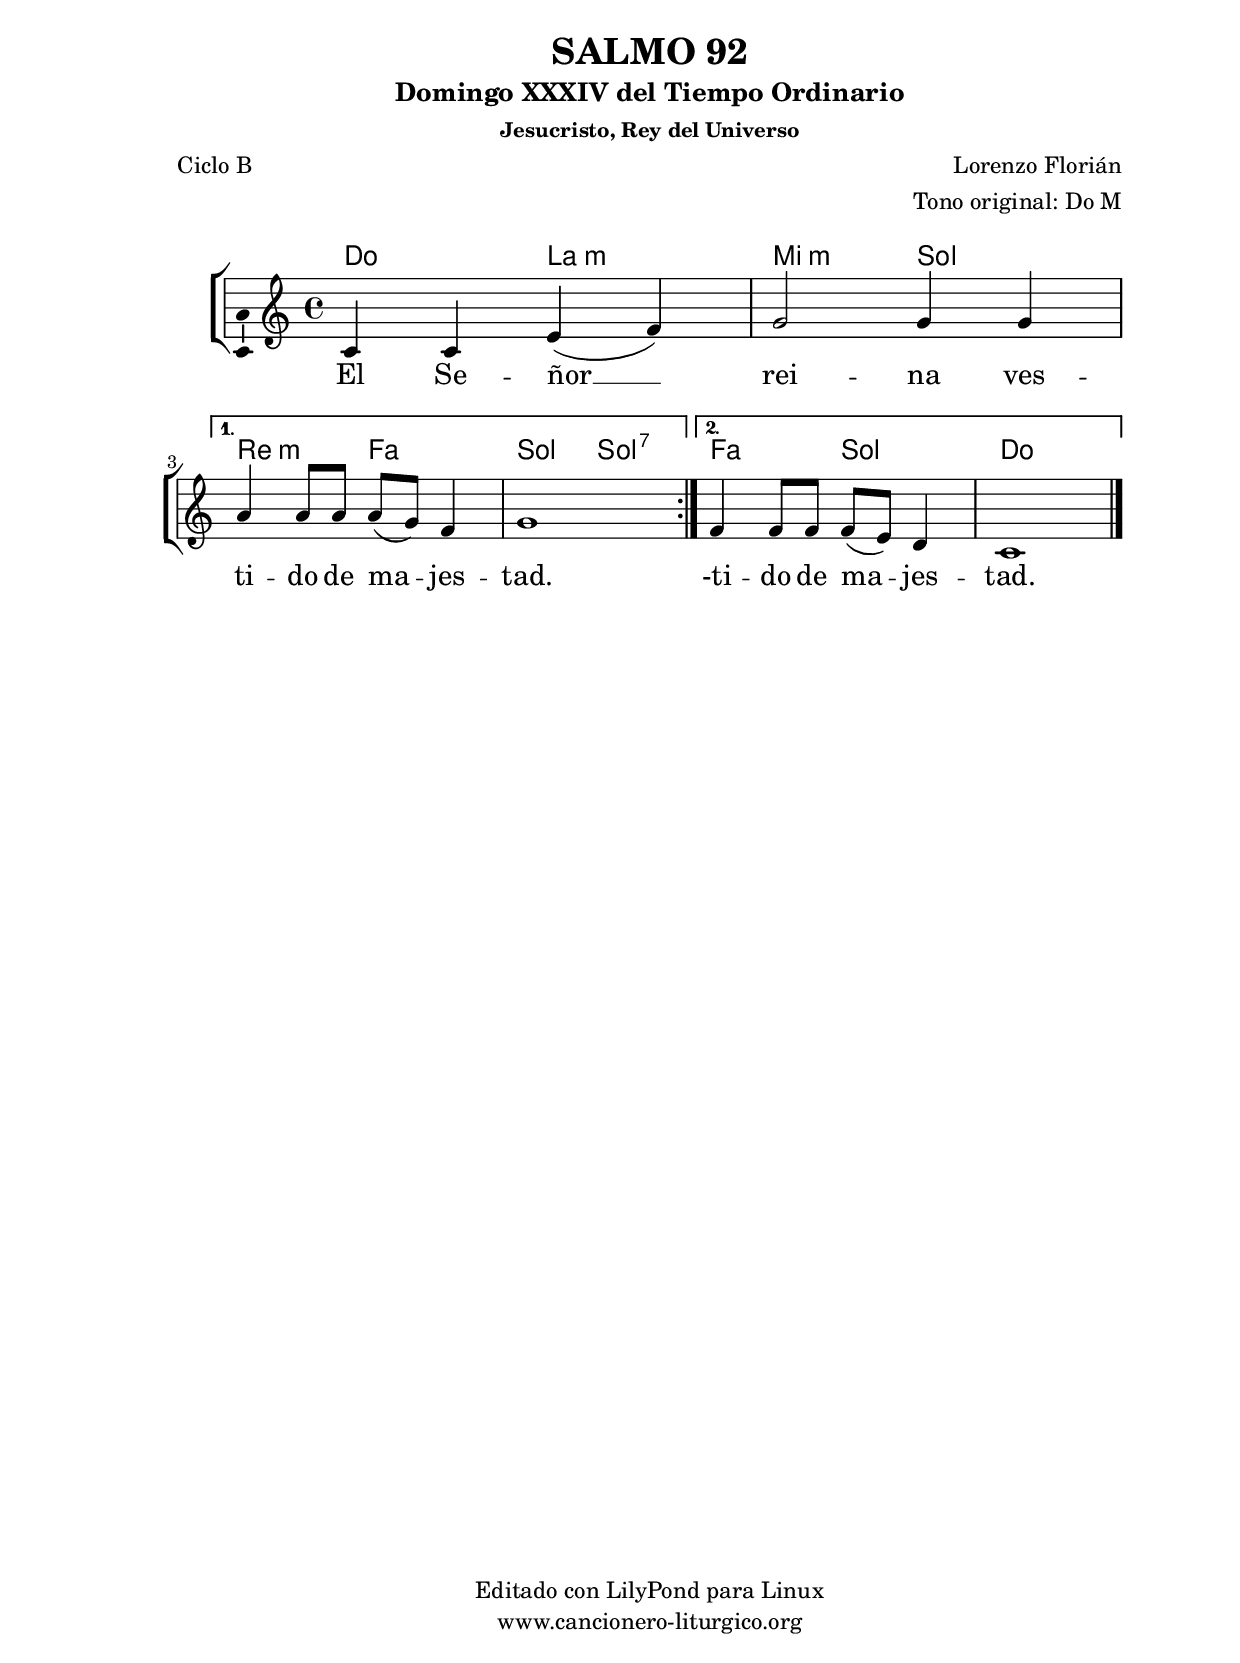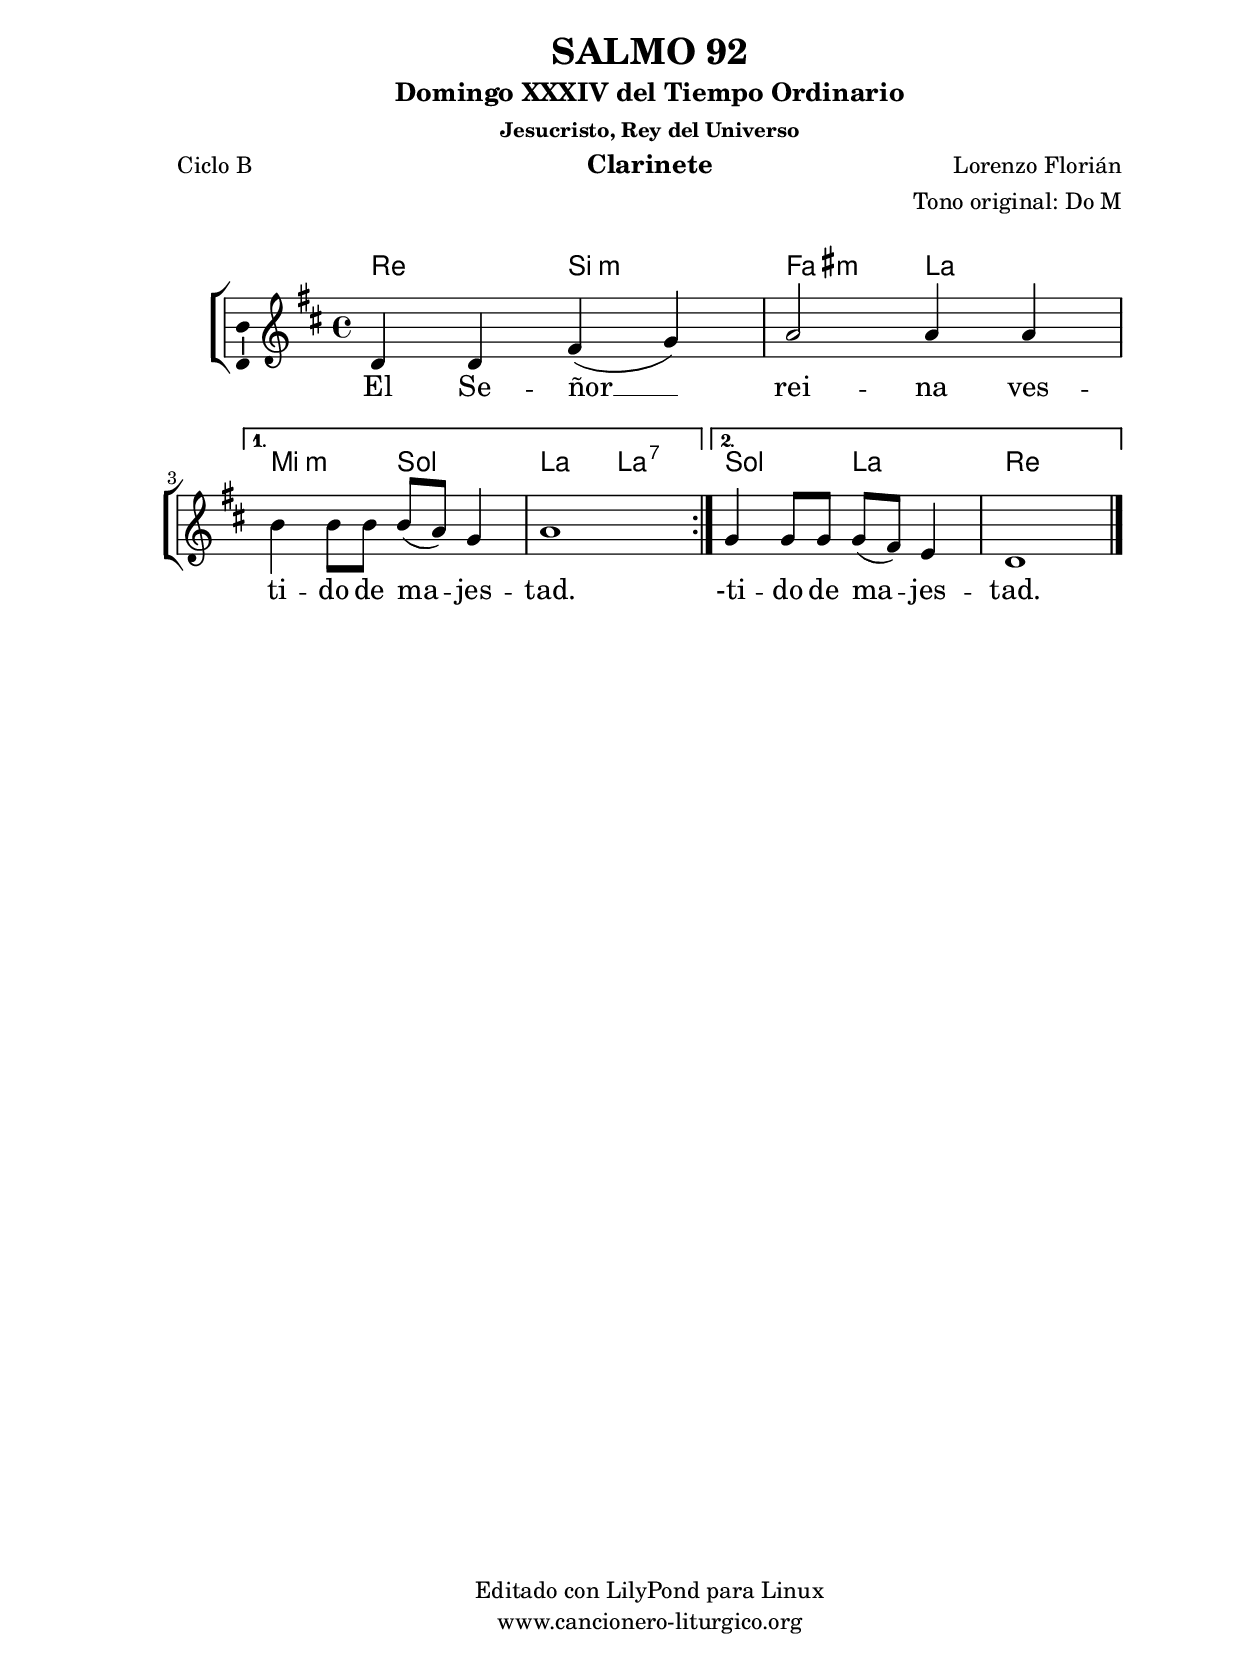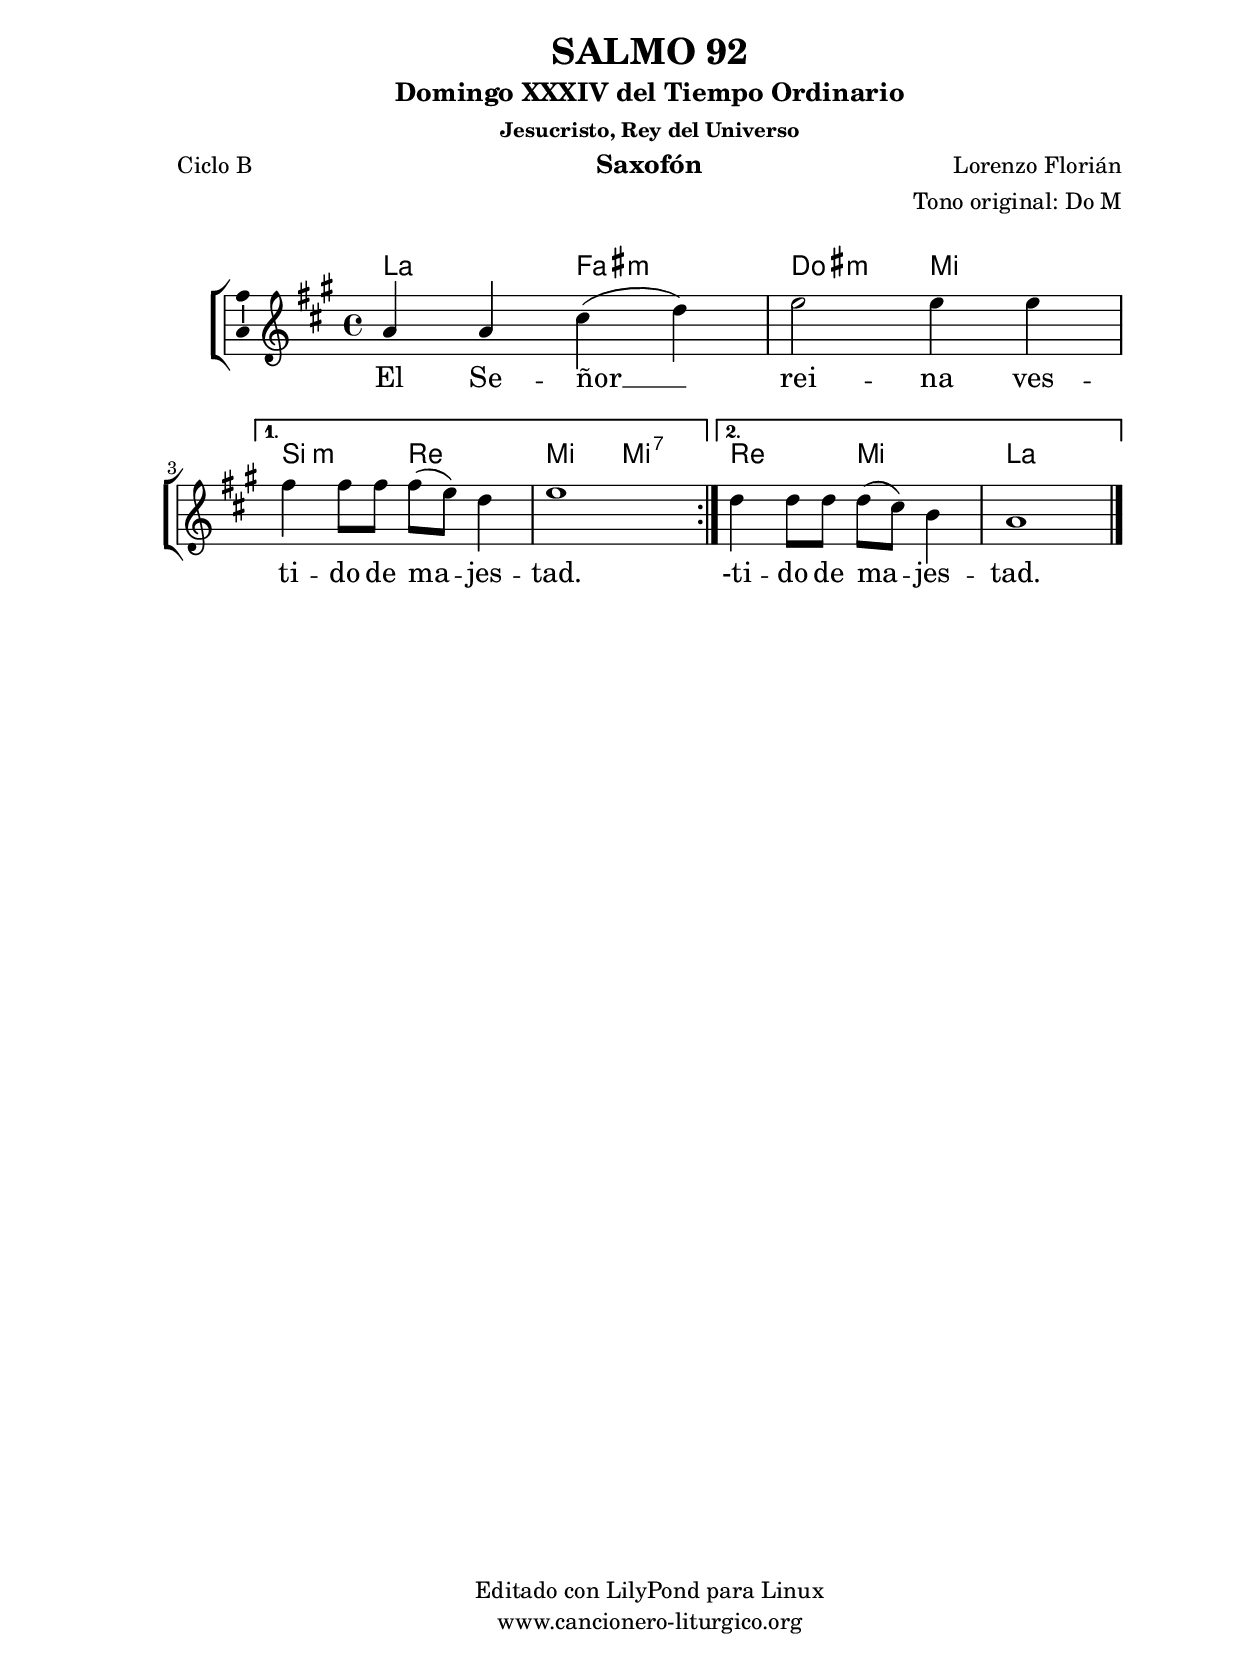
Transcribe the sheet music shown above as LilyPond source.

%
%para convertir .midi en .wav:
%timidity filename.midi -Ow -o finename.wav
%
%
%Para convertir de .wav a .mp3:
%lame -h -m j filename.wav
%
%
%para escuchar el midi:
%timidity nombrefichero.midi
%


%versión de lilypond para la que se ha escrito esta partitura:
\version "2.16.0"

	%Tamaño papel
	#(set-default-paper-size "a4")
	%Tamaño partitura
	#(set-global-staff-size 20)
	%No responde al pulsar sobre una nota
	#(ly:set-option 'point-and-click #f)

%parámetros del encabezamiento:
\header {
	title = "SALMO 92"
	subtitle = "Domingo XXXIV del Tiempo Ordinario"
	subsubtitle = "Jesucristo, Rey del Universo"
	composer = "Lorenzo Florián"
	poet = "Ciclo B"
	meter = ""
	arranger = "Tono original: Do M"
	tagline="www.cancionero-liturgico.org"
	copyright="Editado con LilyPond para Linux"
	tiempo = "Ordinario"
	usos = "Salmo"
	letra = "El Señor reina vestido de majestad."
	}

%parámetros asociados al papel:
\paper  {
	oddHeaderMarkup = \markup {\fill-line { \on-the-fly #not-first-page \fromproperty #'header:title \on-the-fly #not-first-page \fromproperty #'header:composer }}
	evenHeaderMarkup = \markup {\fill-line { \fromproperty #'header:composer \fromproperty #'header:title }}
	#(set-paper-size "a4")
	print-page-number = ##f
	first-page-number = 1
	print-first-page-number = ##f
%	head-separation = 3.0 \cm
	top-margin = 2.0 \cm
	bottom-margin = 0.5\cm
%%%	bottom-margin = -1.0\cm
	left-margin = 3.0 \cm
	line-width = 16.0 \cm 
	indent = 8\mm
	interscoreline = 2.\mm
	between-system-space = 15\mm
%	para que las partituras no llenen la hoja:
	ragged-bottom = ##t
%	idem para la última hoja:
	ragged-last-bottom = ##f
%	para que las partituras llenen el ancho del papel:
	ragged-last = ##f
	after-title-space = 2.5 \cm
%page-count=1
%system-count=1

	%Flexible Vertical Spacing
%	markup-markup-spacing =
%	#'((basic-distance . 15) (minimum-distance . 15) (padding . 3))
	markup-system-spacing =
	#'((basic-distance . 15) (minimum-distance . 15) (padding . 3))
	system-system-spacing =
	#'((basic-distance . 15) (minimum-distance . 15) (padding . 3))
	score-system-spacing =
	#'((basic-distance . 15) (minimum-distance . 15) (padding . 5))
%	top-system-spacing = % header
%	#'((basic-distance . 8) (minimum-distance . 0) (padding . 3))
%	top-markup-spacing =
%	#'((basic-distance . 20) (minimum-distance . 20) (padding . 3))
	last-bottom-spacing = % footer
	#'((basic-distance . 5) (minimum-distance . 5) (padding . 3))
%	score-markup-spacing =
%	#'((basic-distance . 16) (minimum-distance . 13) (padding . 3))

	}


%parámetros que afectan a toda la partitura:
global =  {
	%clave de sol (G):
	\clef G
	%armadura:
%	\transpose g f
	\key c \major
	\tempo 4=92
	\set Score.tempoHideNote = ##t
	}


acordes = {
	\italianChords
	\chordmode {
%	\transpose g f
{

\repeat volta 2 {
c2 a:m e:m g
}
\alternative {
{
d2:m f g g:7
}
{
f2 g c1
}
}

	}
	}
}


melodia = 
%	\transpose g f
{
	\relative c'{

\time 4/4

\repeat volta 2 {
c4 c e (f)
g2 g4 g
\break
}
\alternative {
{
a4 a8 a a (g) f4
g1
}
{
f4 f8 f f (e) d4
c1
}
}

	\bar "|."
	}
	}


texto = \lyricmode {
El Se -- ñor __ rei -- na ves -- ti -- do de ma -- jes -- tad.
-ti -- do de ma -- jes -- tad.
	}


acordesStaff = \context ChordNames = acordesStaff <<
	\set chordChanges = ##t
	\acordes
	>>


vozStaff = \context Voice = vozStaff
\with {\consists "Ambitus_engraver"}
<<
%	\set Staff.instrumentName = ""
%	\set Staff.shortInstrumentName = ""
%	\set Staff.midiInstrument = #"clarinet"
%	\set Staff.midiInstrument = #"cello"
%	\set Staff.midiInstrument = #"flute"
	\set Staff.midiInstrument = #"electric guitar (jazz)"
%	\set Staff.midiInstrument = #"english horn"
%	\set Staff.midiInstrument = #"violin"
%	\set Staff.midiInstrument = #"glockenspiel"
	\set Staff.midiMinimumVolume = #0.7
	\set Staff.midiMaximumVolume = #0.9
	\global
	\melodia
	>>


textoStaff = \context Lyrics = textoStaff <<
	\lyricsto vozStaff \texto
	>>

\book {
	\score {
		\context ChoirStaff {
			\override StaffGroup.SystemStartBracket #'collapse-height = #1
			\override Score.SystemStartBar #'collapse-height = #1
			<<
			\acordesStaff
			\vozStaff
			\textoStaff
			>>
			}
		\layout {
	    		\context {
				\Lyrics
				\override LyricText #'font-size = #2
				}
	   		 \context {
				\Score
				%fontSize = #3
				\override StaffSymbol #'staff-space = #(magstep +3)
				%\override Beam #'thickness = #0.55
				%\override SpacingSpanner #'spacing-increment = #1.0
				%\override Slur #'height-limit = #1.5
				}
			}
		}
	\score {
		\unfoldRepeats
		\context ChoirStaff {
			<<
			\acordesStaff
			\vozStaff
			>>
			}
		\midi {
	  		\context {
	  			\Score
				tempoWholesPerMinute = #(ly:make-moment 70 4)
				}
			}
		}
	}

%Partitura para clarinete
#(define output-suffix "C")
\book {
	\header{
		instrument = "Clarinete"
		}
	\score {
		\context ChoirStaff {
			\override StaffGroup.SystemStartBracket #'collapse-height = #1
			\override Score.SystemStartBar #'collapse-height = #1
\transpose c d
			<<
			\acordesStaff
			\vozStaff
			\textoStaff
			>>
			}
		\layout {
	    		\context {
				\Lyrics
				\override LyricText #'font-size = #2
				}
	   		 \context {
				\Score
				%fontSize = #3
				\override StaffSymbol #'staff-space = #(magstep +3)
				%\override Beam #'thickness = #0.55
				%\override SpacingSpanner #'spacing-increment = #1.0
				%\override Slur #'height-limit = #1.5
				}
			}
		}
	}

%Partitura para saxofón
#(define output-suffix "S")
\book {
	\header{
		instrument = "Saxofón"
		}
	\score {
		\context ChoirStaff {
			\override StaffGroup.SystemStartBracket #'collapse-height = #1
			\override Score.SystemStartBar #'collapse-height = #1
\transpose c a
			<<
			\acordesStaff
			\vozStaff
			\textoStaff
			>>
			}
		\layout {
	    		\context {
				\Lyrics
				\override LyricText #'font-size = #2
				}
	   		 \context {
				\Score
				%fontSize = #3
				\override StaffSymbol #'staff-space = #(magstep +3)
				%\override Beam #'thickness = #0.55
				%\override SpacingSpanner #'spacing-increment = #1.0
				%\override Slur #'height-limit = #1.5
				}
			}
		}
	}

